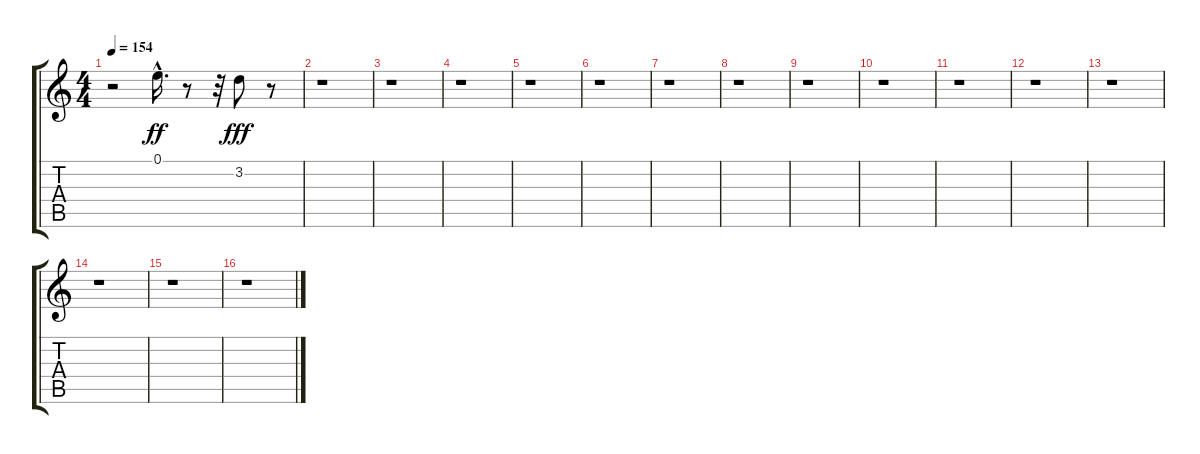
\track "" {instrument electricbasspick}
\staff {score tabs}
\tuning (E4 B3 G3 D3 A2 E2) {hide}
\ts (4 4)
\tempo 154
\clef g2
\ks c
r.2{dy ff} 0.1{hac}.16{d} r.8 r.32 3.2.8{dy fff} r.8 |
r.1 |
r.1 |
r.1 |
r.1 |
r.1 |
r.1 |
r.1 |
r.1 |
r.1 |
r.1 |
r.1 |
r.1 |
r.1 |
r.1 |
r.1
